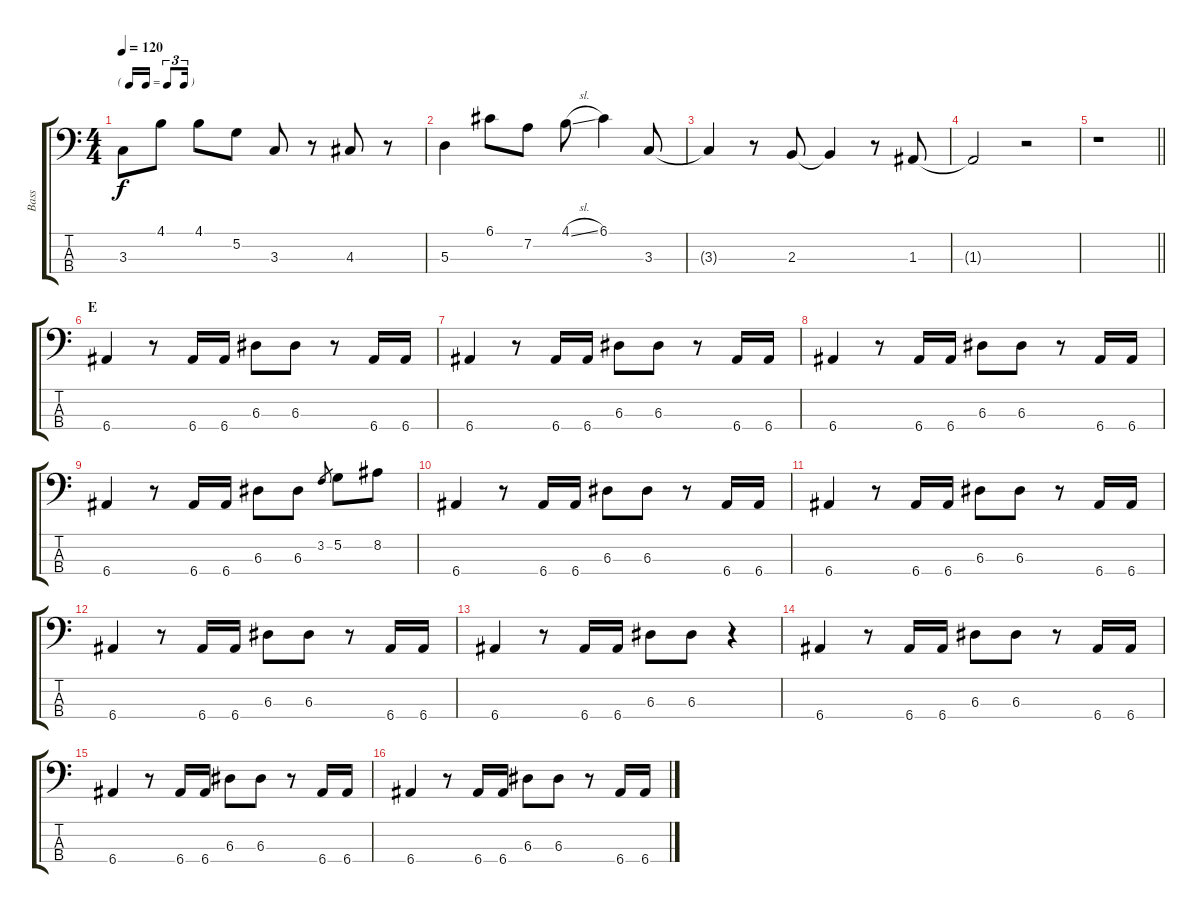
\track ("Bass" "Bass") {instrument electricbassfinger}
\staff {score tabs}
\tuning (G2 D2 A1 E1) {hide}
\ts (4 4)
\tf triplet16th
\tempo 120
\clef f4
\ks c
3.3{t}.8{dy f} 4.1.8 4.1.8 5.2.8 3.3.8 r.8 4.3.8 r.8 |
5.3.4 6.1.8 7.2.8 4.1{sl}.8 6.1.4 3.3.8 |
3.3{t}.4 r.8 2.3.8 2.3{t}.4 r.8 1.3.8 |
1.3{t}.2 r.2 |
\barLineRight lightlight
r.1 |
\section ("" "E")
6.4.4 r.8 6.4.16 6.4.16 6.3.8 6.3.8 r.8 6.4.16 6.4.16 |
6.4.4 r.8 6.4.16 6.4.16 6.3.8 6.3.8 r.8 6.4.16 6.4.16 |
6.4.4 r.8 6.4.16 6.4.16 6.3.8 6.3.8 r.8 6.4.16 6.4.16 |
6.4.4 r.8 6.4.16 6.4.16 6.3.8 6.3.8 3.2.8{gr} 5.2.8 8.2.8 |
6.4.4 r.8 6.4.16 6.4.16 6.3.8 6.3.8 r.8 6.4.16 6.4.16 |
6.4.4 r.8 6.4.16 6.4.16 6.3.8 6.3.8 r.8 6.4.16 6.4.16 |
6.4.4 r.8 6.4.16 6.4.16 6.3.8 6.3.8 r.8 6.4.16 6.4.16 |
6.4.4 r.8 6.4.16 6.4.16 6.3.8 6.3.8 r.4 |
6.4.4 r.8 6.4.16 6.4.16 6.3.8 6.3.8 r.8 6.4.16 6.4.16 |
6.4.4 r.8 6.4.16 6.4.16 6.3.8 6.3.8 r.8 6.4.16 6.4.16 |
6.4.4 r.8 6.4.16 6.4.16 6.3.8 6.3.8 r.8 6.4.16 6.4.16
